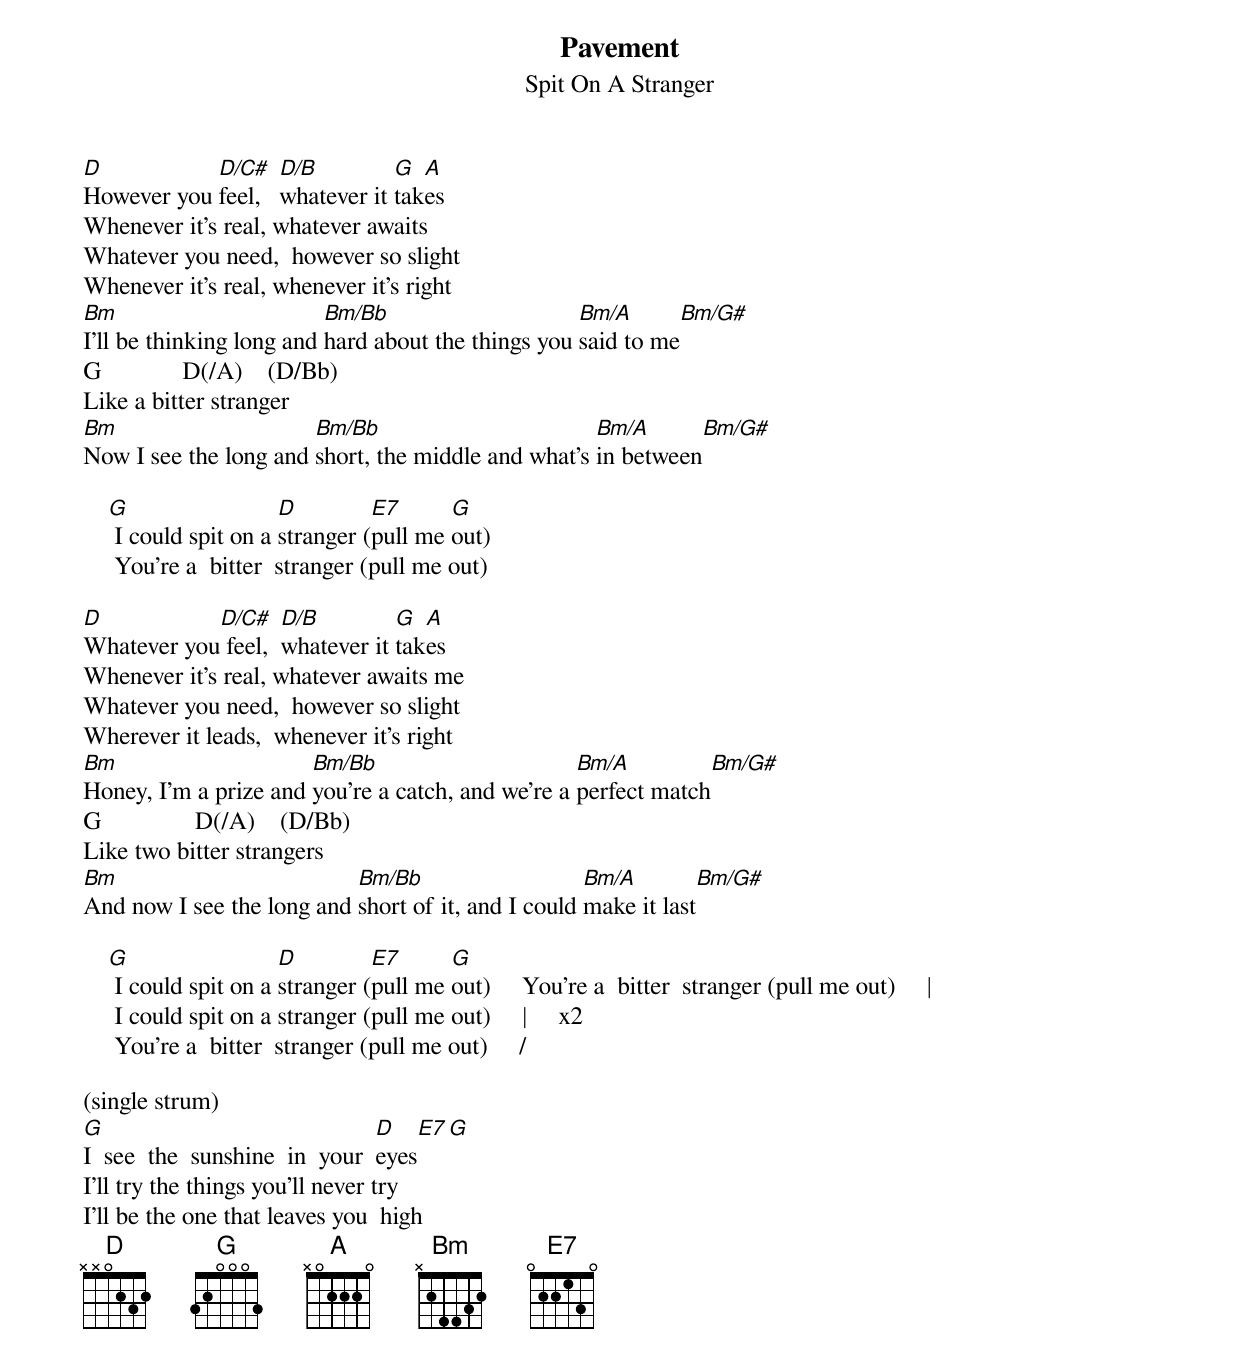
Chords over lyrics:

Pavement
Spit On A Stranger

D           D/C#    D/B         G  A
However you feel,   whatever it takes
Whenever it's real, whatever awaits
Whatever you need,  however so slight
Whenever it's real, whenever it's right
Bm                        Bm/Bb                     Bm/A       Bm/G#
I'll be thinking long and hard about the things you said to me
G             D(/A)    (D/Bb)
Like a bitter stranger
Bm                     Bm/Bb                        Bm/A       Bm/G#
Now I see the long and short, the middle and what's in between

    G                  D         E7      G
     I could spit on a stranger (pull me out)
     You're a  bitter  stranger (pull me out)

D           D/C#    D/B         G  A
Whatever you feel,  whatever it takes
Whenever it's real, whatever awaits me
Whatever you need,  however so slight
Wherever it leads,  whenever it's right
Bm                     Bm/Bb                       Bm/A         Bm/G#
Honey, I'm a prize and you're a catch, and we're a perfect match
G               D(/A)    (D/Bb)
Like two bitter strangers
Bm                         Bm/Bb                    Bm/A         Bm/G#
And now I see the long and short of it, and I could make it last

    G                  D         E7      G
     I could spit on a stranger (pull me out)     \
     You're a  bitter  stranger (pull me out)     |
     I could spit on a stranger (pull me out)     |     x2
     You're a  bitter  stranger (pull me out)     /

(single strum)
G                                D      E7     G
I  see  the  sunshine  in  your  eyes
I'll try the things you'll never try
I'll be the one that leaves you  high
